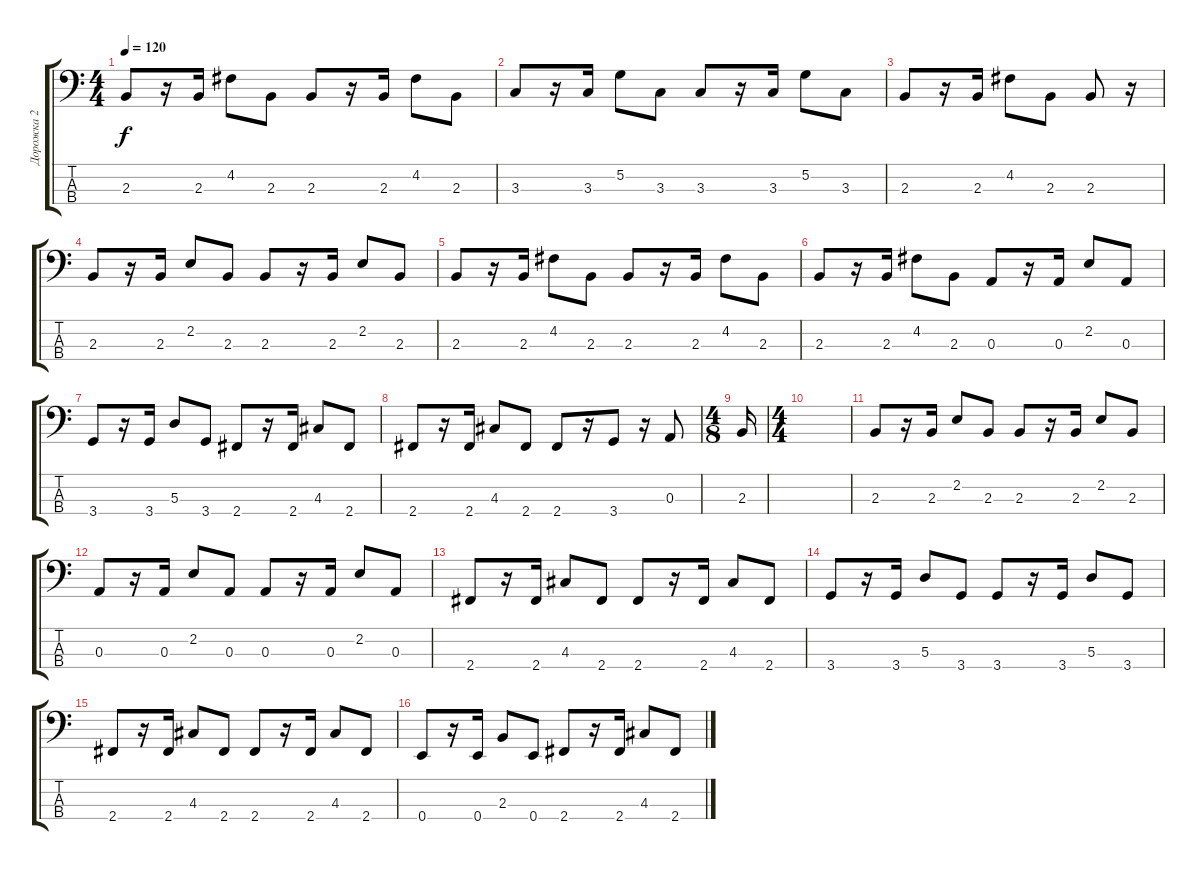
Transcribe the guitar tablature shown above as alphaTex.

\track ("Дорожка 2" "Дорожка 2") {instrument electricbassfinger}
\staff {score tabs}
\tuning (G2 D2 A1 E1) {hide}
\ts (4 4)
\tempo 120
\clef f4
\ks c
2.3.8{dy f} r.16 2.3.16 4.2.8 2.3.8 2.3.8 r.16 2.3.16 4.2.8 2.3.8 |
3.3.8 r.16 3.3.16 5.2.8 3.3.8 3.3.8 r.16 3.3.16 5.2.8 3.3.8 |
2.3.8 r.16 2.3.16 4.2.8 2.3.8 2.3.8 r.16 |
2.3.8 r.16 2.3.16 2.2.8 2.3.8 2.3.8 r.16 2.3.16 2.2.8 2.3.8 |
2.3.8 r.16 2.3.16 4.2.8 2.3.8 2.3.8 r.16 2.3.16 4.2.8 2.3.8 |
2.3.8 r.16 2.3.16 4.2.8 2.3.8 0.3.8 r.16 0.3.16 2.2.8 0.3.8 |
3.4.8 r.16 3.4.16 5.3.8 3.4.8 2.4.8 r.16 2.4.16 4.3.8 2.4.8 |
2.4.8 r.16 2.4.16 4.3.8 2.4.8 2.4.8 r.16 3.4.8 r.16 0.3.8 |
\ts (4 8)
2.3.16 |
\ts (4 4)
|
2.3.8 r.16 2.3.16 2.2.8 2.3.8 2.3.8 r.16 2.3.16 2.2.8 2.3.8 |
0.3.8 r.16 0.3.16 2.2.8 0.3.8 0.3.8 r.16 0.3.16 2.2.8 0.3.8 |
2.4.8 r.16 2.4.16 4.3.8 2.4.8 2.4.8 r.16 2.4.16 4.3.8 2.4.8 |
3.4.8 r.16 3.4.16 5.3.8 3.4.8 3.4.8 r.16 3.4.16 5.3.8 3.4.8 |
2.4.8 r.16 2.4.16 4.3.8 2.4.8 2.4.8 r.16 2.4.16 4.3.8 2.4.8 |
0.4.8 r.16 0.4.16 2.3.8 0.4.8 2.4.8 r.16 2.4.16 4.3.8 2.4.8
